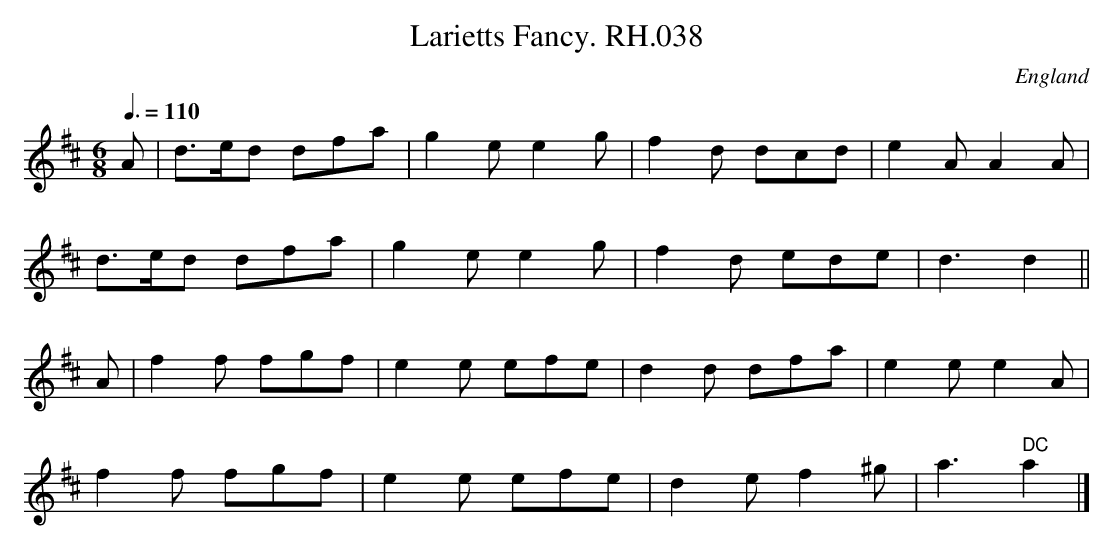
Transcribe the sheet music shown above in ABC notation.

X:1
T:Larietts Fancy. RH.038
L:1/8
M:6/8
O:England
Q:3/8=110
K:D
A|d>ed dfa|g2e e2g|f2d dcd|e2A A2A|!
d>ed dfa|g2e e2g|f2d ede|d3 d2||!
A|f2f fgf|e2e efe|d2d dfa|e2e e2A|!
f2f fgf|e2e efe|d2e f2^g|a3 " DC"a2|]
